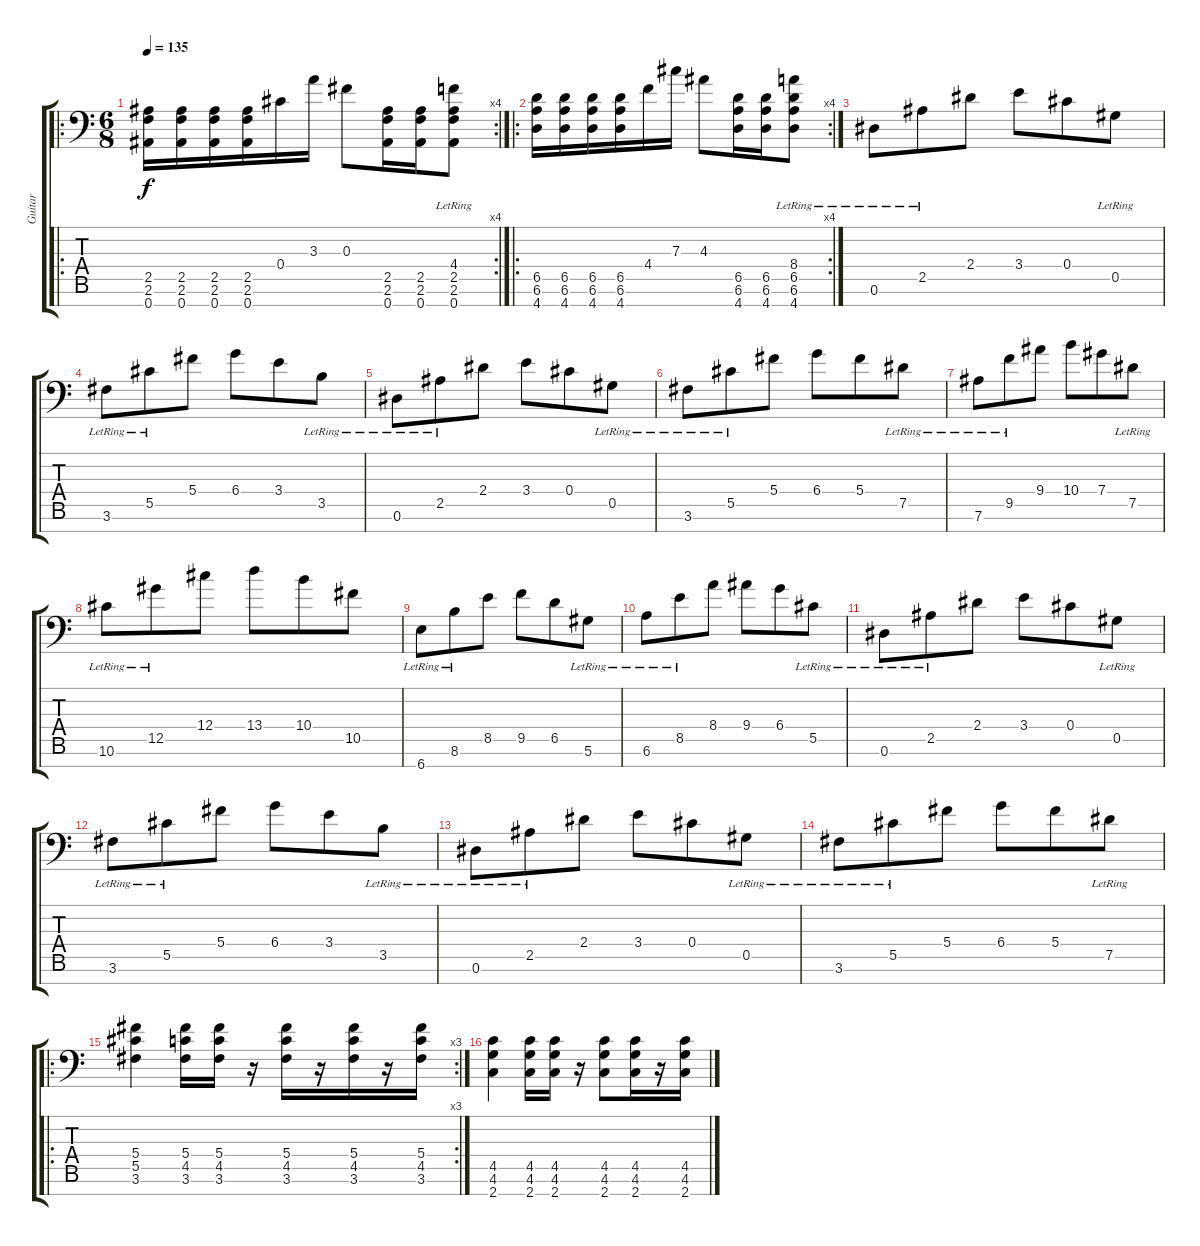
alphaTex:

\track ("Guitar" "Guitar") {instrument overdrivenguitar}
\staff {score tabs}
\tuning (Eb4 Bb3 Gb3 Db3 Ab2 Eb2 Bb1) {hide}
\ro
\rc 4
\ts (6 8)
\tempo 135
\clef f4
\ks c
(2.5 2.6 0.7).16{dy f} (2.5 2.6 0.7).16 (2.5 2.6 0.7).16 (2.5 2.6 0.7).16 0.4.16 3.3.16 0.3.8 (2.5 2.6 0.7).16 (2.5 2.6 0.7).16 (4.4{lr} 2.5 2.6 0.7).8 |
\ro
\rc 4
(6.5 6.6 4.7).16 (6.5 6.6 4.7).16 (6.5 6.6 4.7).16 (6.5 6.6 4.7).16 4.4.16 7.3.16 4.3.8 (6.5 6.6 4.7).16 (6.5 6.6 4.7).16 (8.4{lr} 6.5 6.6 4.7).8 |
0.6{lr}.8 2.5{lr}.8 2.4.8 3.4.8 0.4.8 0.5{lr}.8 |
3.6{lr}.8 5.5{lr}.8 5.4.8 6.4.8 3.4.8 3.5{lr}.8 |
0.6{lr}.8 2.5{lr}.8 2.4.8 3.4.8 0.4.8 0.5{lr}.8 |
3.6{lr}.8 5.5{lr}.8 5.4.8 6.4.8 5.4.8 7.5{lr}.8 |
7.6{lr}.8 9.5{lr}.8 9.4.8 10.4.8 7.4.8 7.5{lr}.8 |
10.6{lr}.8 12.5{lr}.8 12.4.8 13.4.8 10.4.8 10.5.8 |
6.7{lr}.8 8.6{lr}.8 8.5.8 9.5.8 6.5.8 5.6{lr}.8 |
6.6{lr}.8 8.5{lr}.8 8.4.8 9.4.8 6.4.8 5.5{lr}.8 |
0.6{lr}.8 2.5{lr}.8 2.4.8 3.4.8 0.4.8 0.5{lr}.8 |
3.6{lr}.8 5.5{lr}.8 5.4.8 6.4.8 3.4.8 3.5{lr}.8 |
0.6{lr}.8 2.5{lr}.8 2.4.8 3.4.8 0.4.8 0.5{lr}.8 |
3.6{lr}.8 5.5{lr}.8 5.4.8 6.4.8 5.4.8 7.5{lr}.8 |
\ro
\rc 3
(5.4 5.5 3.6).4 (5.4 4.5 3.6).16 (5.4 4.5 3.6).16 r.16 (5.4 4.5 3.6).16 r.16 (5.4 4.5 3.6).16 r.16 (5.4 4.5 3.6).16 |
(4.5 4.6 2.7).4 (4.5 4.6 2.7).16 (4.5 4.6 2.7).16 r.16 (4.5 4.6 2.7).8 (4.5 4.6 2.7).16 r.16 (4.5 4.6 2.7).16
